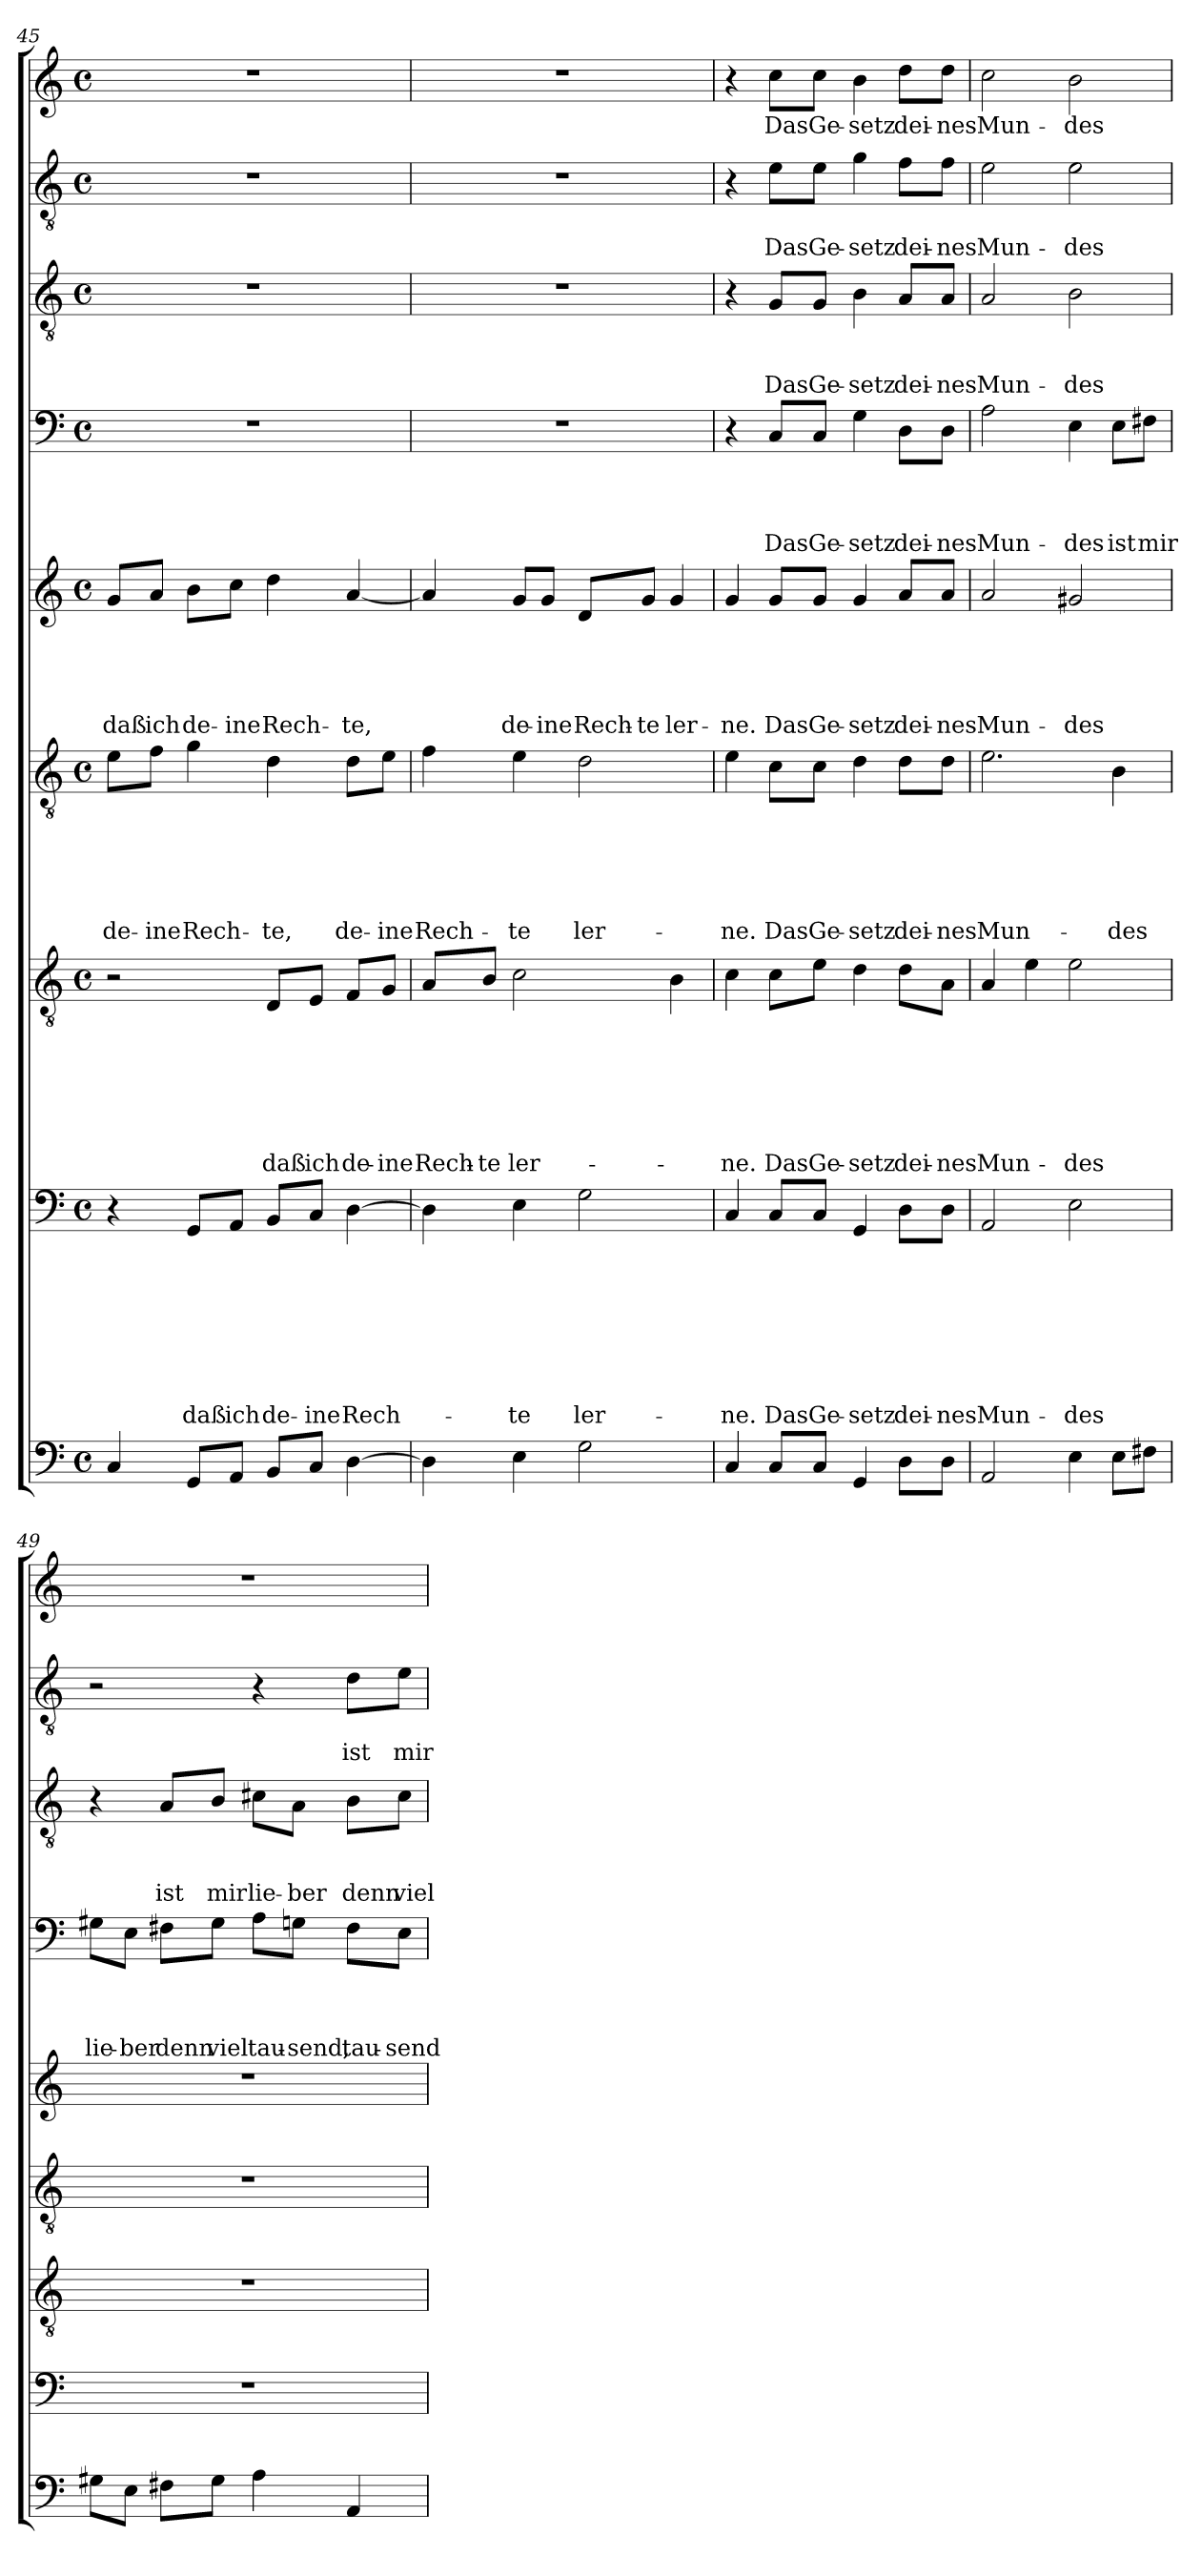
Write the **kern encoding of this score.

**kern	**kern	**text	**text	**text	**text	**text	**text	**text	**text	**kern	**text	**text	**text	**text	**text	**text	**text	**kern	**text	**text	**text	**text	**text	**text	**kern	**text	**text	**text	**text	**text	**kern	**text	**text	**text	**text	**kern	**text	**text	**text	**kern	**text	**text	**kern	**text
*part9	*part8	*part8	*part8	*part8	*part8	*part8	*part8	*part8	*part8	*part7	*part7	*part7	*part7	*part7	*part7	*part7	*part7	*part6	*part6	*part6	*part6	*part6	*part6	*part6	*part5	*part5	*part5	*part5	*part5	*part5	*part4	*part4	*part4	*part4	*part4	*part3	*part3	*part3	*part3	*part2	*part2	*part2	*part1	*part1
*staff9	*staff8	*staff8	*staff8	*staff8	*staff8	*staff8	*staff8	*staff8	*staff8	*staff7	*staff7	*staff7	*staff7	*staff7	*staff7	*staff7	*staff7	*staff6	*staff6	*staff6	*staff6	*staff6	*staff6	*staff6	*staff5	*staff5	*staff5	*staff5	*staff5	*staff5	*staff4	*staff4	*staff4	*staff4	*staff4	*staff3	*staff3	*staff3	*staff3	*staff2	*staff2	*staff2	*staff1	*staff1
*clefF4	*clefF4	*	*	*	*	*	*	*	*	*clefGv2	*	*	*	*	*	*	*	*clefGv2	*	*	*	*	*	*	*clefG2	*	*	*	*	*	*clefF4	*	*	*	*	*clefGv2	*	*	*	*clefGv2	*	*	*clefG2	*
*k[]	*k[]	*	*	*	*	*	*	*	*	*k[]	*	*	*	*	*	*	*	*k[]	*	*	*	*	*	*	*k[]	*	*	*	*	*	*k[]	*	*	*	*	*k[]	*	*	*	*k[]	*	*	*k[]	*
*C:	*C:	*	*	*	*	*	*	*	*	*C:	*	*	*	*	*	*	*	*C:	*	*	*	*	*	*	*C:	*	*	*	*	*	*C:	*	*	*	*	*C:	*	*	*	*C:	*	*	*C:	*
*M4/4	*M4/4	*	*	*	*	*	*	*	*	*M4/4	*	*	*	*	*	*	*	*M4/4	*	*	*	*	*	*	*M4/4	*	*	*	*	*	*M4/4	*	*	*	*	*M4/4	*	*	*	*M4/4	*	*	*M4/4	*
*met(c)	*met(c)	*	*	*	*	*	*	*	*	*met(c)	*	*	*	*	*	*	*	*met(c)	*	*	*	*	*	*	*met(c)	*	*	*	*	*	*met(c)	*	*	*	*	*met(c)	*	*	*	*met(c)	*	*	*met(c)	*
=45	=45	=45	=45	=45	=45	=45	=45	=45	=45	=45	=45	=45	=45	=45	=45	=45	=45	=45	=45	=45	=45	=45	=45	=45	=45	=45	=45	=45	=45	=45	=45	=45	=45	=45	=45	=45	=45	=45	=45	=45	=45	=45	=45	=45
!	!	!	!	!	!	!	!	!	!	!	!	!	!	!	!	!	!	!	!	!	!	!	!	!LO:LY:b	!	!	!	!	!	!LO:LY:b	!	!	!	!	!	!	!	!	!	!	!	!	!	!
4C/	4r	.	.	.	.	.	.	.	.	2r	.	.	.	.	.	.	.	8e\L	.	.	.	.	.	de-	8g/L	.	.	.	.	daß	1r	.	.	.	.	1r	.	.	.	1r	.	.	1r	.
!	!	!	!	!	!	!	!	!	!	!	!	!	!	!	!	!	!	!	!	!	!	!	!	!LO:LY:b	!	!	!	!	!	!LO:LY:b	!	!	!	!	!	!	!	!	!	!	!	!	!	!
.	.	.	.	.	.	.	.	.	.	.	.	.	.	.	.	.	.	8f\J	.	.	.	.	.	-ine	8a/J	.	.	.	.	ich	.	.	.	.	.	.	.	.	.	.	.	.	.	.
!	!	!	!	!	!	!	!	!	!LO:LY:b	!	!	!	!	!	!	!	!	!	!	!	!	!	!	!LO:LY:b	!	!	!	!	!	!LO:LY:b	!	!	!	!	!	!	!	!	!	!	!	!	!	!
8GG/L	8GG/L	.	.	.	.	.	.	.	daß	.	.	.	.	.	.	.	.	4g\	.	.	.	.	.	Rech-	8b\L	.	.	.	.	de-	.	.	.	.	.	.	.	.	.	.	.	.	.	.
!	!	!	!	!	!	!	!	!	!LO:LY:b	!	!	!	!	!	!	!	!	!	!	!	!	!	!	!	!	!	!	!	!	!LO:LY:b	!	!	!	!	!	!	!	!	!	!	!	!	!	!
8AA/J	8AA/J	.	.	.	.	.	.	.	ich	.	.	.	.	.	.	.	.	.	.	.	.	.	.	.	8cc\J	.	.	.	.	-ine	.	.	.	.	.	.	.	.	.	.	.	.	.	.
!	!	!	!	!	!	!	!	!	!LO:LY:b	!	!	!	!	!	!	!	!LO:LY:b	!	!	!	!	!	!	!LO:LY:b	!	!	!	!	!	!LO:LY:b	!	!	!	!	!	!	!	!	!	!	!	!	!	!
8BB/L	8BB/L	.	.	.	.	.	.	.	de-	8D/L	.	.	.	.	.	.	daß	4d\	.	.	.	.	.	-te,	4dd\	.	.	.	.	Rech-	.	.	.	.	.	.	.	.	.	.	.	.	.	.
!	!	!	!	!	!	!	!	!	!LO:LY:b	!	!	!	!	!	!	!	!LO:LY:b	!	!	!	!	!	!	!	!	!	!	!	!	!	!	!	!	!	!	!	!	!	!	!	!	!	!	!
8C/J	8C/J	.	.	.	.	.	.	.	-ine	8E/J	.	.	.	.	.	.	ich	.	.	.	.	.	.	.	.	.	.	.	.	.	.	.	.	.	.	.	.	.	.	.	.	.	.	.
!	!	!	!	!	!	!	!	!	!LO:LY:b	!	!	!	!	!	!	!	!LO:LY:b	!	!	!	!	!	!	!LO:LY:b	!	!	!	!	!	!LO:LY:b	!	!	!	!	!	!	!	!	!	!	!	!	!	!
[4D\	[4D\	.	.	.	.	.	.	.	Rech-	8F/L	.	.	.	.	.	.	de-	8d\L	.	.	.	.	.	de-	[4a/	.	.	.	.	-te,	.	.	.	.	.	.	.	.	.	.	.	.	.	.
!	!	!	!	!	!	!	!	!	!	!	!	!	!	!	!	!	!LO:LY:b	!	!	!	!	!	!	!LO:LY:b	!	!	!	!	!	!	!	!	!	!	!	!	!	!	!	!	!	!	!	!
.	.	.	.	.	.	.	.	.	.	8G/J	.	.	.	.	.	.	-ine	8e\J	.	.	.	.	.	-ine	.	.	.	.	.	.	.	.	.	.	.	.	.	.	.	.	.	.	.	.
=46	=46	=46	=46	=46	=46	=46	=46	=46	=46	=46	=46	=46	=46	=46	=46	=46	=46	=46	=46	=46	=46	=46	=46	=46	=46	=46	=46	=46	=46	=46	=46	=46	=46	=46	=46	=46	=46	=46	=46	=46	=46	=46	=46	=46
!	!	!	!	!	!	!	!	!	!	!	!	!	!	!	!	!	!LO:LY:b	!	!	!	!	!	!	!LO:LY:b	!	!	!	!	!	!	!	!	!	!	!	!	!	!	!	!	!	!	!	!
4D\]	4D\]	.	.	.	.	.	.	.	.	8A/L	.	.	.	.	.	.	Rech-	4f\	.	.	.	.	.	Rech-	4a/]	.	.	.	.	.	1r	.	.	.	.	1r	.	.	.	1r	.	.	1r	.
!	!	!	!	!	!	!	!	!	!	!	!	!	!	!	!	!	!LO:LY:b	!	!	!	!	!	!	!	!	!	!	!	!	!	!	!	!	!	!	!	!	!	!	!	!	!	!	!
.	.	.	.	.	.	.	.	.	.	8B/J	.	.	.	.	.	.	-te	.	.	.	.	.	.	.	.	.	.	.	.	.	.	.	.	.	.	.	.	.	.	.	.	.	.	.
!	!	!	!	!	!	!	!	!	!LO:LY:b	!	!	!	!	!	!	!	!LO:LY:b	!	!	!	!	!	!	!LO:LY:b	!	!	!	!	!	!LO:LY:b	!	!	!	!	!	!	!	!	!	!	!	!	!	!
4E\	4E\	.	.	.	.	.	.	.	-te	2c\	.	.	.	.	.	.	ler-	4e\	.	.	.	.	.	-te	8g/L	.	.	.	.	de-	.	.	.	.	.	.	.	.	.	.	.	.	.	.
!	!	!	!	!	!	!	!	!	!	!	!	!	!	!	!	!	!	!	!	!	!	!	!	!	!	!	!	!	!	!LO:LY:b	!	!	!	!	!	!	!	!	!	!	!	!	!	!
.	.	.	.	.	.	.	.	.	.	.	.	.	.	.	.	.	.	.	.	.	.	.	.	.	8g/J	.	.	.	.	-ine	.	.	.	.	.	.	.	.	.	.	.	.	.	.
!	!	!	!	!	!	!	!	!	!LO:LY:b	!	!	!	!	!	!	!	!	!	!	!	!	!	!	!LO:LY:b	!	!	!	!	!	!LO:LY:b	!	!	!	!	!	!	!	!	!	!	!	!	!	!
2G\	2G\	.	.	.	.	.	.	.	ler-	.	.	.	.	.	.	.	.	2d\	.	.	.	.	.	ler-	8d/L	.	.	.	.	Rech-	.	.	.	.	.	.	.	.	.	.	.	.	.	.
!	!	!	!	!	!	!	!	!	!	!	!	!	!	!	!	!	!	!	!	!	!	!	!	!	!	!	!	!	!	!LO:LY:b	!	!	!	!	!	!	!	!	!	!	!	!	!	!
.	.	.	.	.	.	.	.	.	.	.	.	.	.	.	.	.	.	.	.	.	.	.	.	.	8g/J	.	.	.	.	-te	.	.	.	.	.	.	.	.	.	.	.	.	.	.
!	!	!	!	!	!	!	!	!	!	!	!	!	!	!	!	!	!	!	!	!	!	!	!	!	!	!	!	!	!	!LO:LY:b	!	!	!	!	!	!	!	!	!	!	!	!	!	!
.	.	.	.	.	.	.	.	.	.	4B\	.	.	.	.	.	.	.	.	.	.	.	.	.	.	4g/	.	.	.	.	ler-	.	.	.	.	.	.	.	.	.	.	.	.	.	.
=47	=47	=47	=47	=47	=47	=47	=47	=47	=47	=47	=47	=47	=47	=47	=47	=47	=47	=47	=47	=47	=47	=47	=47	=47	=47	=47	=47	=47	=47	=47	=47	=47	=47	=47	=47	=47	=47	=47	=47	=47	=47	=47	=47	=47
!	!	!	!	!	!	!	!	!	!LO:LY:b	!	!	!	!	!	!	!	!LO:LY:b	!	!	!	!	!	!	!LO:LY:b	!	!	!	!	!	!LO:LY:b	!	!	!	!	!	!	!	!	!	!	!	!	!	!
4C/	4C/	.	.	.	.	.	.	.	-ne.	4c\	.	.	.	.	.	.	-ne.	4e\	.	.	.	.	.	-ne.	4g/	.	.	.	.	-ne.	4r	.	.	.	.	4r	.	.	.	4r	.	.	4r	.
!	!	!	!	!	!	!	!	!	!LO:LY:b	!	!	!	!	!	!	!	!LO:LY:b	!	!	!	!	!	!	!LO:LY:b	!	!	!	!	!	!LO:LY:b	!	!	!	!	!LO:LY:b	!	!	!	!LO:LY:b	!	!	!LO:LY:b	!	!LO:LY:b
8C/L	8C/L	.	.	.	.	.	.	.	Das	8c\L	.	.	.	.	.	.	Das	8c\L	.	.	.	.	.	Das	8g/L	.	.	.	.	Das	8C/L	.	.	.	Das	8G/L	.	.	Das	8e\L	.	Das	8cc\L	Das
!	!	!	!	!	!	!	!	!	!LO:LY:b	!	!	!	!	!	!	!	!LO:LY:b	!	!	!	!	!	!	!LO:LY:b	!	!	!	!	!	!LO:LY:b	!	!	!	!	!LO:LY:b	!	!	!	!LO:LY:b	!	!	!LO:LY:b	!	!LO:LY:b
8C/J	8C/J	.	.	.	.	.	.	.	Ge-	8e\J	.	.	.	.	.	.	Ge-	8c\J	.	.	.	.	.	Ge-	8g/J	.	.	.	.	Ge-	8C/J	.	.	.	Ge-	8G/J	.	.	Ge-	8e\J	.	Ge-	8cc\J	Ge-
!	!	!	!	!	!	!	!	!	!LO:LY:b	!	!	!	!	!	!	!	!LO:LY:b	!	!	!	!	!	!	!LO:LY:b	!	!	!	!	!	!LO:LY:b	!	!	!	!	!LO:LY:b	!	!	!	!LO:LY:b	!	!	!LO:LY:b	!	!LO:LY:b
4GG/	4GG/	.	.	.	.	.	.	.	-setz	4d\	.	.	.	.	.	.	-setz	4d\	.	.	.	.	.	-setz	4g/	.	.	.	.	-setz	4G\	.	.	.	-setz	4B\	.	.	-setz	4g\	.	-setz	4b\	-setz
!	!	!	!	!	!	!	!	!	!LO:LY:b	!	!	!	!	!	!	!	!LO:LY:b	!	!	!	!	!	!	!LO:LY:b	!	!	!	!	!	!LO:LY:b	!	!	!	!	!LO:LY:b	!	!	!	!LO:LY:b	!	!	!LO:LY:b	!	!LO:LY:b
8D\L	8D\L	.	.	.	.	.	.	.	dei-	8d\L	.	.	.	.	.	.	dei-	8d\L	.	.	.	.	.	dei-	8a/L	.	.	.	.	dei-	8D\L	.	.	.	dei-	8A/L	.	.	dei-	8f\L	.	dei-	8dd\L	dei-
!	!	!	!	!	!	!	!	!	!LO:LY:b	!	!	!	!	!	!	!	!LO:LY:b	!	!	!	!	!	!	!LO:LY:b	!	!	!	!	!	!LO:LY:b	!	!	!	!	!LO:LY:b	!	!	!	!LO:LY:b	!	!	!LO:LY:b	!	!LO:LY:b
8D\J	8D\J	.	.	.	.	.	.	.	-nes	8A\J	.	.	.	.	.	.	-nes	8d\J	.	.	.	.	.	-nes	8a/J	.	.	.	.	-nes	8D\J	.	.	.	-nes	8A/J	.	.	-nes	8f\J	.	-nes	8dd\J	-nes
=48	=48	=48	=48	=48	=48	=48	=48	=48	=48	=48	=48	=48	=48	=48	=48	=48	=48	=48	=48	=48	=48	=48	=48	=48	=48	=48	=48	=48	=48	=48	=48	=48	=48	=48	=48	=48	=48	=48	=48	=48	=48	=48	=48	=48
!	!	!	!	!	!	!	!	!	!LO:LY:b	!	!	!	!	!	!	!	!LO:LY:b	!	!	!	!	!	!	!LO:LY:b	!	!	!	!	!	!LO:LY:b	!	!	!	!	!LO:LY:b	!	!	!	!LO:LY:b	!	!	!LO:LY:b	!	!LO:LY:b
2AA/	2AA/	.	.	.	.	.	.	.	Mun-	4A/	.	.	.	.	.	.	Mun-	2.e\	.	.	.	.	.	Mun-	2a/	.	.	.	.	Mun-	2A\	.	.	.	Mun-	2A/	.	.	Mun-	2e\	.	Mun-	2cc\	Mun-
.	.	.	.	.	.	.	.	.	.	4e\	.	.	.	.	.	.	.	.	.	.	.	.	.	.	.	.	.	.	.	.	.	.	.	.	.	.	.	.	.	.	.	.	.	.
!	!	!	!	!	!	!	!	!	!LO:LY:b	!	!	!	!	!	!	!	!LO:LY:b	!	!	!	!	!	!	!	!	!	!	!	!	!LO:LY:b	!	!	!	!	!LO:LY:b	!	!	!	!LO:LY:b	!	!	!LO:LY:b	!	!LO:LY:b
4E\	2E\	.	.	.	.	.	.	.	-des	2e\	.	.	.	.	.	.	-des	.	.	.	.	.	.	.	2g#X/	.	.	.	.	-des	4E\	.	.	.	-des	2B\	.	.	-des	2e\	.	-des	2b\	-des
!	!	!	!	!	!	!	!	!	!	!	!	!	!	!	!	!	!	!	!	!	!	!	!	!LO:LY:b	!	!	!	!	!	!	!	!	!	!	!LO:LY:b	!	!	!	!	!	!	!	!	!
8E\L	.	.	.	.	.	.	.	.	.	.	.	.	.	.	.	.	.	4B\	.	.	.	.	.	-des	.	.	.	.	.	.	8E\L	.	.	.	ist	.	.	.	.	.	.	.	.	.
!	!	!	!	!	!	!	!	!	!	!	!	!	!	!	!	!	!	!	!	!	!	!	!	!	!	!	!	!	!	!	!	!	!	!	!LO:LY:b	!	!	!	!	!	!	!	!	!
8F#X\J	.	.	.	.	.	.	.	.	.	.	.	.	.	.	.	.	.	.	.	.	.	.	.	.	.	.	.	.	.	.	8F#X\J	.	.	.	mir	.	.	.	.	.	.	.	.	.
!!LO:LB:g=z
=49	=49	=49	=49	=49	=49	=49	=49	=49	=49	=49	=49	=49	=49	=49	=49	=49	=49	=49	=49	=49	=49	=49	=49	=49	=49	=49	=49	=49	=49	=49	=49	=49	=49	=49	=49	=49	=49	=49	=49	=49	=49	=49	=49	=49
!	!	!	!	!	!	!	!	!	!	!	!	!	!	!	!	!	!	!	!	!	!	!	!	!	!	!	!	!	!	!	!	!	!	!	!LO:LY:b	!	!	!	!	!	!	!	!	!
8G#X\L	1r	.	.	.	.	.	.	.	.	1r	.	.	.	.	.	.	.	1r	.	.	.	.	.	.	1r	.	.	.	.	.	8G#X\L	.	.	.	lie-	4r	.	.	.	2r	.	.	1r	.
!	!	!	!	!	!	!	!	!	!	!	!	!	!	!	!	!	!	!	!	!	!	!	!	!	!	!	!	!	!	!	!	!	!	!	!LO:LY:b	!	!	!	!	!	!	!	!	!
8E\J	.	.	.	.	.	.	.	.	.	.	.	.	.	.	.	.	.	.	.	.	.	.	.	.	.	.	.	.	.	.	8E\J	.	.	.	-ber	.	.	.	.	.	.	.	.	.
!	!	!	!	!	!	!	!	!	!	!	!	!	!	!	!	!	!	!	!	!	!	!	!	!	!	!	!	!	!	!	!	!	!	!	!LO:LY:b	!	!	!	!LO:LY:b	!	!	!	!	!
8F#X\L	.	.	.	.	.	.	.	.	.	.	.	.	.	.	.	.	.	.	.	.	.	.	.	.	.	.	.	.	.	.	8F#X\L	.	.	.	denn	8A/L	.	.	ist	.	.	.	.	.
!	!	!	!	!	!	!	!	!	!	!	!	!	!	!	!	!	!	!	!	!	!	!	!	!	!	!	!	!	!	!	!	!	!	!	!LO:LY:b	!	!	!	!LO:LY:b	!	!	!	!	!
8G#\J	.	.	.	.	.	.	.	.	.	.	.	.	.	.	.	.	.	.	.	.	.	.	.	.	.	.	.	.	.	.	8G#\J	.	.	.	viel	8B/J	.	.	mir	.	.	.	.	.
!	!	!	!	!	!	!	!	!	!	!	!	!	!	!	!	!	!	!	!	!	!	!	!	!	!	!	!	!	!	!	!	!	!	!	!LO:LY:b	!	!	!	!LO:LY:b	!	!	!	!	!
4A\	.	.	.	.	.	.	.	.	.	.	.	.	.	.	.	.	.	.	.	.	.	.	.	.	.	.	.	.	.	.	8A\L	.	.	.	tau-	8c#X\L	.	.	lie-	4r	.	.	.	.
!	!	!	!	!	!	!	!	!	!	!	!	!	!	!	!	!	!	!	!	!	!	!	!	!	!	!	!	!	!	!	!	!	!	!	!LO:LY:b	!	!	!	!LO:LY:b	!	!	!	!	!
.	.	.	.	.	.	.	.	.	.	.	.	.	.	.	.	.	.	.	.	.	.	.	.	.	.	.	.	.	.	.	8Gn\J	.	.	.	-send,	8A\J	.	.	-ber	.	.	.	.	.
!	!	!	!	!	!	!	!	!	!	!	!	!	!	!	!	!	!	!	!	!	!	!	!	!	!	!	!	!	!	!	!	!	!	!	!LO:LY:b	!	!	!	!LO:LY:b	!	!	!LO:LY:b	!	!
4AA/	.	.	.	.	.	.	.	.	.	.	.	.	.	.	.	.	.	.	.	.	.	.	.	.	.	.	.	.	.	.	8F#\L	.	.	.	tau-	8B\L	.	.	denn	8d\L	.	ist	.	.
!	!	!	!	!	!	!	!	!	!	!	!	!	!	!	!	!	!	!	!	!	!	!	!	!	!	!	!	!	!	!	!	!	!	!	!LO:LY:b	!	!	!	!LO:LY:b	!	!	!LO:LY:b	!	!
.	.	.	.	.	.	.	.	.	.	.	.	.	.	.	.	.	.	.	.	.	.	.	.	.	.	.	.	.	.	.	8E\J	.	.	.	-send	8c#\J	.	.	viel	8e\J	.	mir	.	.
=	=	=	=	=	=	=	=	=	=	=	=	=	=	=	=	=	=	=	=	=	=	=	=	=	=	=	=	=	=	=	=	=	=	=	=	=	=	=	=	=	=	=	=	=
*-	*-	*-	*-	*-	*-	*-	*-	*-	*-	*-	*-	*-	*-	*-	*-	*-	*-	*-	*-	*-	*-	*-	*-	*-	*-	*-	*-	*-	*-	*-	*-	*-	*-	*-	*-	*-	*-	*-	*-	*-	*-	*-	*-	*-
